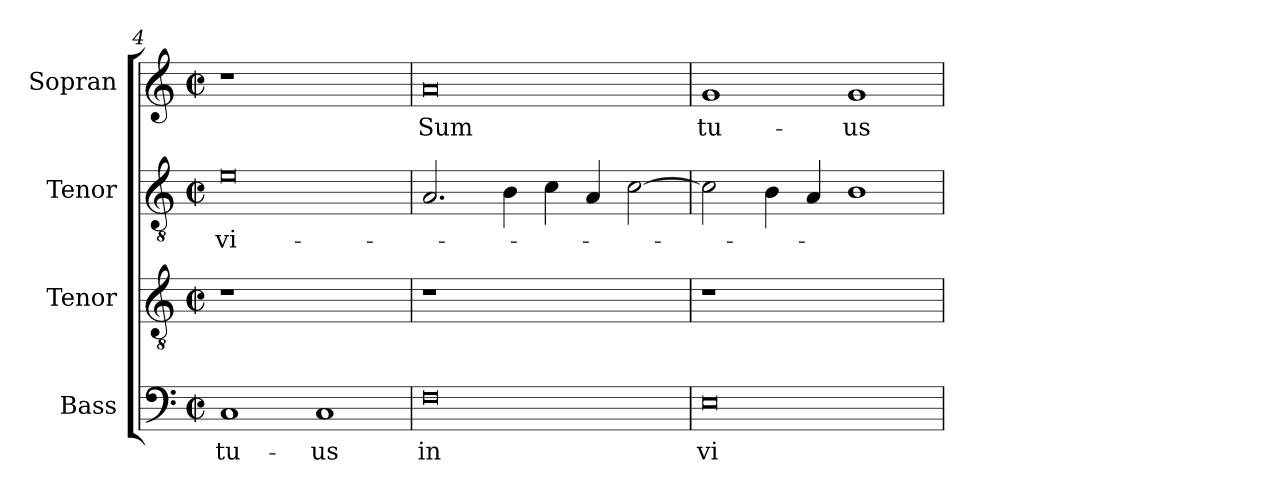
**kern	**text	**kern	**kern	**text	**kern	**text
*part4	*part4	*part3	*part2	*part2	*part1	*part1
*staff4	*staff4	*staff3	*staff2	*staff2	*staff1	*staff1
*I"Bass	*	*I"Tenor	*I"Tenor	*	*I"Sopran	*
*	*	*I'Tenor	*	*	*	*
*clefF4	*	*clefGv2	*clefGv2	*	*clefG2	*
*	*	*ITrd7c12	*ITrd7c12	*	*	*
*k[]	*	*k[]	*k[]	*	*k[]	*
*M2/2	*	*M2/2	*M2/2	*	*M2/2	*
*met(c|)	*	*met(c|)	*met(c|)	*	*met(c|)	*
=4	=4	=4	=4	=4	=4	=4
!	!LO:LY:b:color=#000000	!LO:N:vis=1	!	!	!	!
!	!	!	!	!LO:LY:b:color=#000000	!LO:N:vis=1	!
1Ci	tu-	1r	0Ei	vi-	1r	.
!	!LO:LY:b:color=#000000	!	!	!	!	!
1Ci	-us	1ryy	.	.	1ryy	.
=5	=5	=5	=5	=5	=5	=5
!	!LO:LY:b:color=#000000	!LO:N:vis=1	!	!	!	!
!	!	!	!	!	!	!LO:LY:b:color=#000000
0Fi	in	1r	2.AAi/	.	0ai	Sum
.	.	.	4BBi\	.	.	.
.	.	1ryy	4Ci\	.	.	.
.	.	.	4AAi/	.	.	.
.	.	.	[>2Ci\	.	.	.
=6	=6	=6	=6	=6	=6	=6
!	!LO:LY:b:color=#000000	!LO:N:vis=1	!	!	!	!
!	!	!	!	!	!	!LO:LY:b:color=#000000
0Ei	vi-	1r	2Ci\]	.	1gi	tu-
.	.	.	4BBi\	.	.	.
.	.	.	4AAi/	.	.	.
!	!	!	!	!	!	!LO:LY:b:color=#000000
.	.	1ryy	1BBi	.	1gi	-us
=	=	=	=	=	=	=
*-	*-	*-	*-	*-	*-	*-
